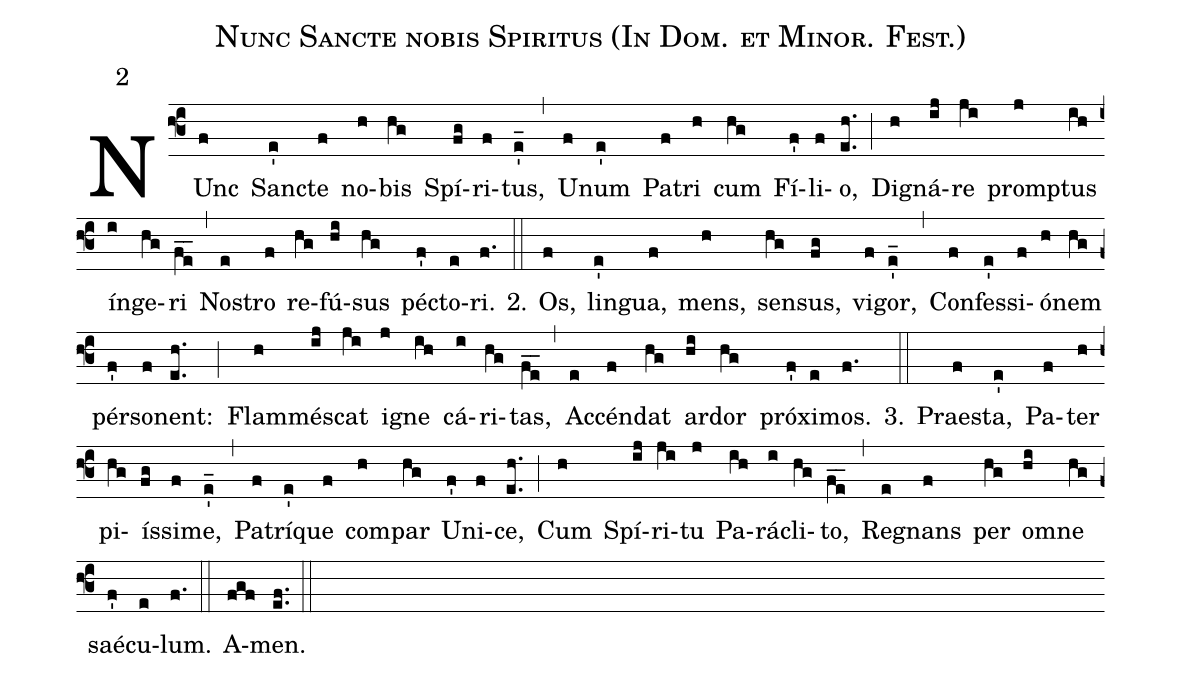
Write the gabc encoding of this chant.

name:Nunc Sancte nobis Spiritus (In Dom. et Minor. Fest.);
mode:2;
annotation:2;
office-part:Hymni;
%%
(f3) NUnc(f) San(e')cte(f) no(h)bis(hg) Spí(fg)ri(f)tus,(e'_) (,) U(f)num(e') Pa(f)tri(h) cum(hg) Fí(f')li(f)o,(eh..) (;) Di(h)gná(ij)re(ji) promp(j)tus(ih) ín(i)ge(hg)ri(fe__) (,) No(e)stro(f) re(hg)fú(hi)sus(hg) pé(f')cto(e)ri.(f.) 2.(::) Os,(f) lin(e')gua,(f) mens,(h) sen(hg)sus,(fg) vi(f)gor,(e'_) (,) Con(f)fes(e')si(f)ó(h)nem(hg) pér(f')so(f)nent:(eh..) (;) Flam(h)mé(ij)scat(ji) i(j)gne(ih) cá(i)ri(hg)tas,(fe__) (,) Ac(e)cén(f)dat(hg) ar(hi)dor(hg) pró(f')xi(e)mos.(f.) 3.(::) Prae(f)sta,(e') Pa(f)ter(h) pi(hg)ís(fg)si(f)me,(e'_) (,) Pa(f)trí(e')que(f) com(h)par(hg) U(f')ni(f)ce,(eh..) (;) Cum(h) Spí(ij)ri(ji)tu(j) Pa(ih)rá(i)cli(hg)to,(fe__) (,) Re(e)gnans(f) per(hg) o(hi)mne(hg) saé(f')cu(e)lum.(f.) (::) A(fgf)men.(ef..) (::)
